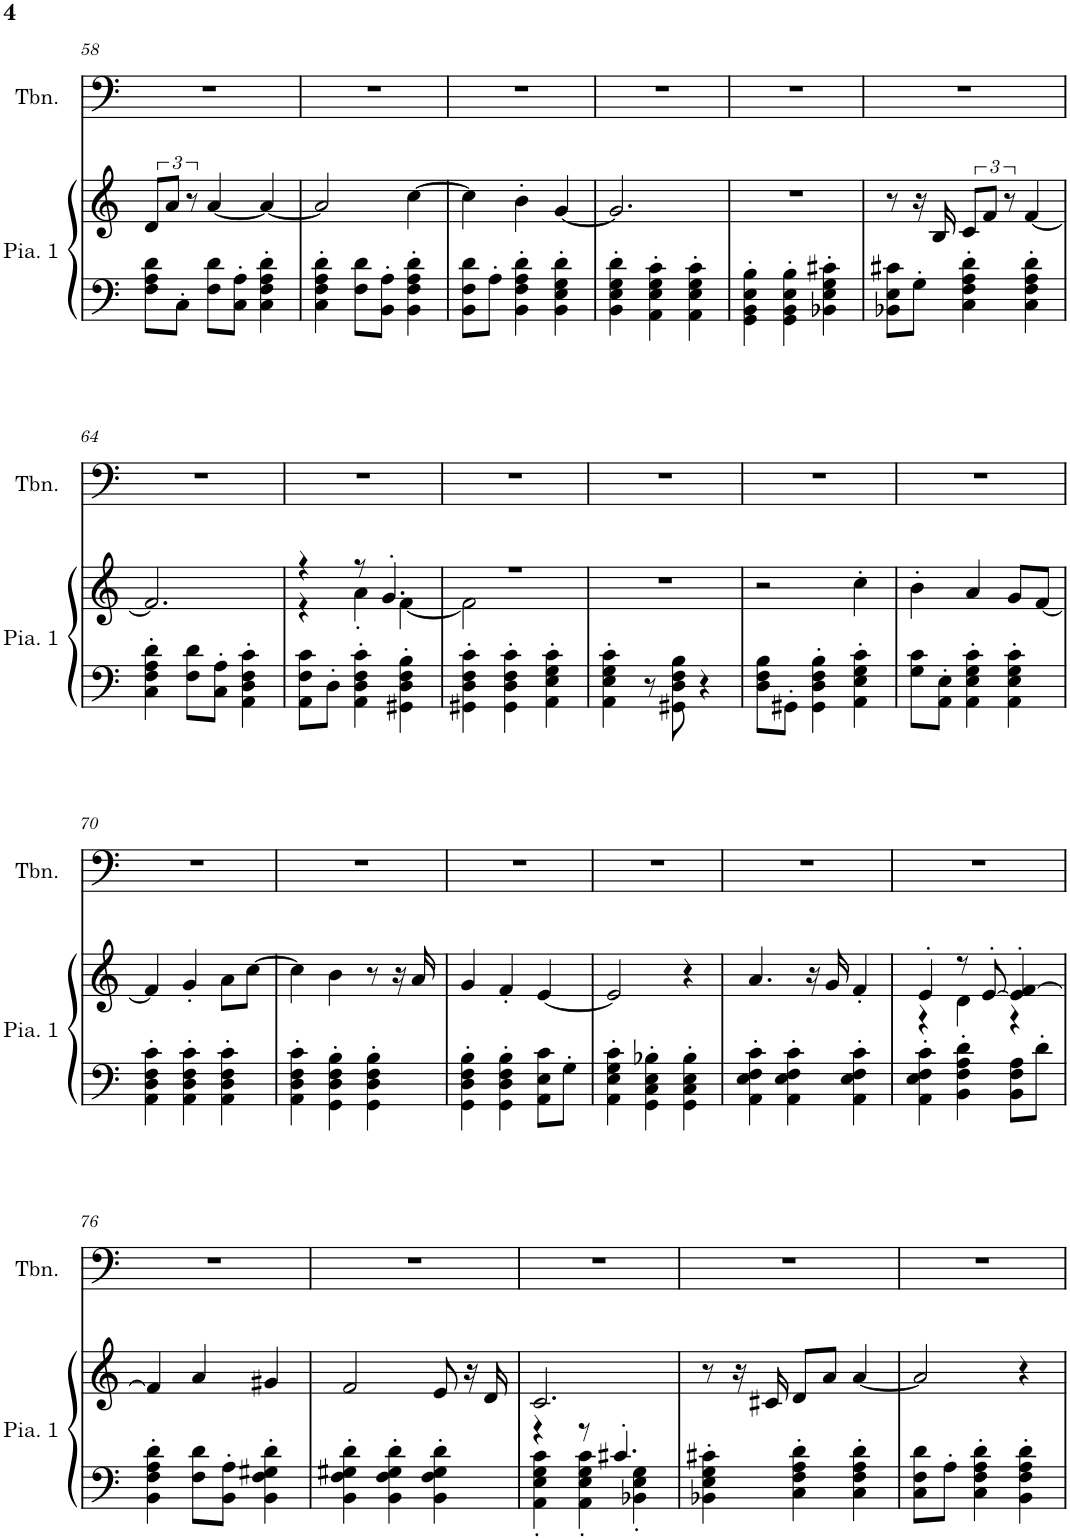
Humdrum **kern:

**kern	**kern	**kern
*part2	*part2	*part1
*staff3	*staff2	*staff1
*I"Piano 1	*	*I"Trombone
*I'Pia. 1	*	*I'Tbn.
!!LO:PB:g=z
*clefF4	*clefG2	*clefF4
*k[]	*k[]	*k[]
*M3/4	*M3/4	*M3/4
=58	=58	=58
8F\ 8A\ 8d\L	12d/L	2.r
.	12a/J	.
8C'\J	.	.
.	12r	.
8F\ 8d\L	[4a/	.
8C\' 8A\'J	.	.
4C\' 4F\' 4A\' 4d\'	4a/_	.
=59	=59	=59
4C\' 4F\' 4A\' 4d\'	2a/]	2.r
8F\ 8d\L	.	.
8BB\' 8A\'J	.	.
4BB\' 4F\' 4A\' 4d\'	[4cc\	.
=60	=60	=60
8BB\ 8F\ 8d\L	4cc\]	2.r
8A'\J	.	.
4BB\' 4F\' 4A\' 4d\'	4b'\	.
4BB\' 4E\' 4G\' 4d\'	[4g/	.
=61	=61	=61
4BB\' 4E\' 4G\' 4d\'	2.g/]	2.r
4AA\' 4E\' 4G\' 4c\'	.	.
4AA\' 4E\' 4G\' 4c\'	.	.
=62	=62	=62
4GG\' 4BB\' 4E\' 4B\'	2.r	2.r
4GG\' 4BB\' 4E\' 4B\'	.	.
4BB-X\' 4E\' 4G\' 4c#X\'	.	.
=63	=63	=63
8BB-X\ 8E\ 8c#X\L	8r	2.r
8G'\J	16r	.
.	16B/	.
4C\' 4F\' 4A\' 4d\'	12c/L	.
.	12f/J	.
.	12r	.
4C\' 4F\' 4A\' 4d\'	[4f/	.
!!LO:LB:g=z
=64	=64	=64
4C\' 4F\' 4A\' 4d\'	2.f/]	2.r
8F\ 8d\L	.	.
8C\' 8A\'J	.	.
4AA\' 4D\' 4F\' 4c\'	.	.
=65	=65	=65
*	*^	*
8AA\ 8F\ 8c\L	4r	4r	2.r
8D'\J	.	.	.
4AA\' 4D\' 4F\' 4c\'	8r	4a'\	.
.	4.g'/	.	.
4GG#X\' 4D\' 4F\' 4B\'	.	[4f\	.
=66	=66	=66	=66
4GG#X\' 4D\' 4F\' 4c\'	2.r	2f\]	2.r
4GG#\' 4D\' 4F\' 4c\'	.	.	.
4AA\' 4E\' 4G\' 4c\'	.	4ryy	.
*	*v	*v	*
=67	=67	=67
4AA\' 4E\' 4G\' 4c\'	2.r	2.r
8r	.	.
8GG#X\ 8D\ 8F\ 8B\	.	.
4r	.	.
=68	=68	=68
8D\ 8F\ 8B\L	2r	2.r
8GG#X'\J	.	.
4GG#\' 4D\' 4F\' 4B\'	.	.
4AA\' 4E\' 4G\' 4c\'	4cc'\	.
=69	=69	=69
8G\ 8c\L	4b'\	2.r
8AA\' 8E\'J	.	.
4AA\' 4E\' 4G\' 4c\'	4a/	.
4AA\' 4E\' 4G\' 4c\'	8g/L	.
.	[8f/J	.
!!LO:LB:g=z
=70	=70	=70
4AA\' 4D\' 4F\' 4c\'	4f/]	2.r
4AA\' 4D\' 4F\' 4c\'	4g'/	.
4AA\' 4D\' 4F\' 4c\'	8a\L	.
.	[8cc\J	.
=71	=71	=71
4AA\' 4D\' 4F\' 4c\'	4cc\]	2.r
4GG\' 4D\' 4F\' 4B\'	4b\	.
4GG\' 4D\' 4F\' 4B\'	8r	.
.	16r	.
.	16a/	.
=72	=72	=72
4GG\' 4D\' 4F\' 4B\'	4g/	2.r
4GG\' 4D\' 4F\' 4B\'	4f'/	.
8AA\ 8E\ 8c\L	[4e/	.
8G'\J	.	.
=73	=73	=73
4AA\' 4E\' 4G\' 4c\'	2e/]	2.r
4GG\' 4C\' 4E\' 4B-X\'	.	.
4GG\' 4C\' 4E\' 4B-\'	4r	.
=74	=74	=74
4AA\' 4E\' 4F\' 4c\'	4.a/	2.r
4AA\' 4E\' 4F\' 4c\'	.	.
.	16r	.
.	16g/	.
4AA\' 4E\' 4F\' 4c\'	4f'/	.
=75	=75	=75
*	*^	*
4AA\' 4E\' 4F\' 4c\'	4e'/	4r	2.r
4BB\' 4F\' 4A\' 4d\'	8r	4d\	.
.	[8e'/	.	.
8BB\ 8F\ 8A\L	4e/]' [4f/'	4r	.
8d'\J	.	.	.
*	*v	*v	*
!!LO:LB:g=z
=76	=76	=76
4BB\' 4F\' 4A\' 4d\'	4f/]	2.r
8F\ 8d\L	4a/	.
8BB\' 8A\'J	.	.
4BB\' 4F\' 4G#X\' 4d\'	4g#X/	.
=77	=77	=77
4BB\' 4F\' 4G#X\' 4d\'	2f/	2.r
4BB\' 4F\' 4G#\' 4d\'	.	.
4BB\' 4F\' 4G#\' 4d\'	8e/	.
.	16r	.
.	16d/	.
=78	=78	=78
*^	*	*
4r	4AA\' 4E\' 4G\' 4c\'	2.c/	2.r
8r	4AA\' 4E\' 4G\' 4c\'	.	.
4.c#X'/	.	.	.
.	4BB-X\' 4E\' 4G\'	.	.
*v	*v	*	*
=79	=79	=79
4BB-X\' 4E\' 4G\' 4c#X\'	8r	2.r
.	16r	.
.	16c#X/	.
4C\' 4F\' 4A\' 4d\'	8d/L	.
.	8a/J	.
4C\' 4F\' 4A\' 4d\'	[4a/	.
=80	=80	=80
8C\ 8F\ 8d\L	2a/]	2.r
8A'\J	.	.
4C\' 4F\' 4A\' 4d\'	.	.
4BB\' 4F\' 4A\' 4d\'	4r	.
=	=	=
*-	*-	*-
